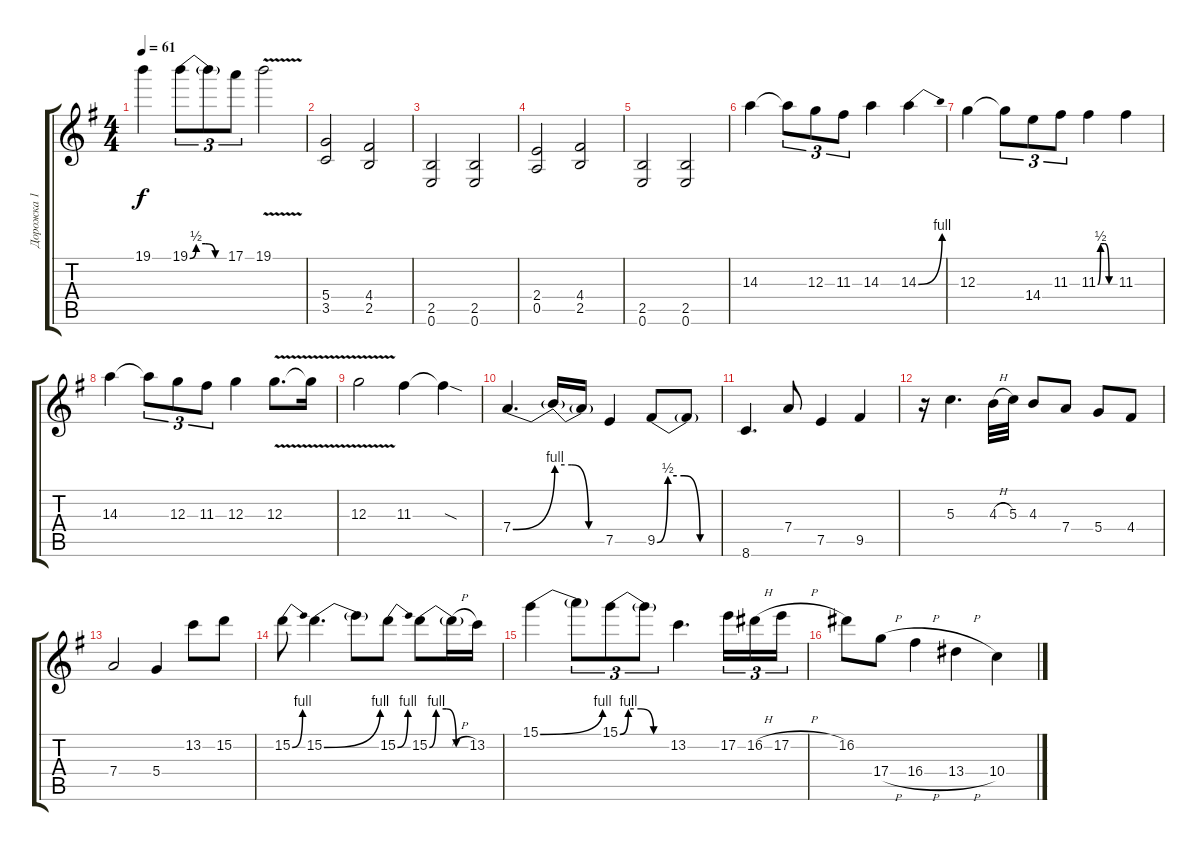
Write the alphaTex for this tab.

\track ("Дорожка 1" "Дорожка 1") {instrument distortionguitar}
\staff {score tabs}
\tuning (E4 B3 G3 D3 A2 E2) {hide}
\ts (4 4)
\tempo 61
\clef g2
\ks g
19.1.4{dy f} 19.1{be (custom 0 0 10 2 25 2 40 0 60 0)}.8{tu (3 2)} 19.1{t}.8{tu (3 2)} 17.1.8{tu (3 2)} 19.1{v}.2 |
(5.4 3.5).2 (4.4 2.5).2 |
(2.5 0.6).2 (2.5 0.6).2 |
(2.4 0.5).2 (4.4 2.5).2 |
(2.5 0.6).2 (2.5 0.6).2 |
14.3.4 14.3{t}.8{tu (3 2)} 12.3.8{tu (3 2)} 11.3.8{tu (3 2)} 14.3.4 14.3{be (bend 0 0 60 4)}.4 |
12.3.4 12.3{t}.8{tu (3 2)} 14.4.8{tu (3 2)} 11.3.8{tu (3 2)} 11.3{be (custom 0 0 10 2 25 2 40 0 60 0)}.4 11.3.4 |
14.3.4 14.3{t}.8{tu (3 2)} 12.3.8{tu (3 2)} 11.3.8{tu (3 2)} 12.3.4 12.3{v}.8{d} 12.3{t}.16 |
12.3{v}.2 11.3.4 11.3{sod t}.4 |
7.4{be (bend 0 0 60 4)}.4{d} 7.4{be (custom 0 4 20 4 40 0 60 0) t}.16 7.4{t}.16 7.5.4 9.5{be (custom 0 0 10 2 25 2 40 0 60 0)}.8 9.5{t}.8 |
8.6.4{d} 7.4.8 7.5.4 9.5.4 |
r.16 5.3.4{d} 4.3{h}.32 5.3.32 4.3.8 7.4.8 5.4.8 4.4.8 |
7.4.2 5.4.4 13.2.8 15.2.8 |
15.2{be (bend 0 0 60 4)}.8 15.2{be (bend 0 0 60 4)}.4{d} 15.2{t}.8 15.2{be (bend 0 0 60 4)}.8 15.2{be (custom 0 0 10 4 25 4 40 0 60 0)}.8 15.2{h t}.16 13.2.16 |
15.1{be (bend 0 0 60 4)}.4 15.1{t}.8{tu (3 2)} 15.1{be (custom 0 0 10 4 25 4 40 0 60 0)}.8{tu (3 2)} 15.1{t}.8{tu (3 2)} 13.2.4{d} 17.2.16{tu (3 2)} 16.2{h}.16{tu (3 2)} 17.2{h}.16{tu (3 2)} |
16.2.8 17.4{h}.8 16.4{h}.4 13.4{h}.4 10.4.4
